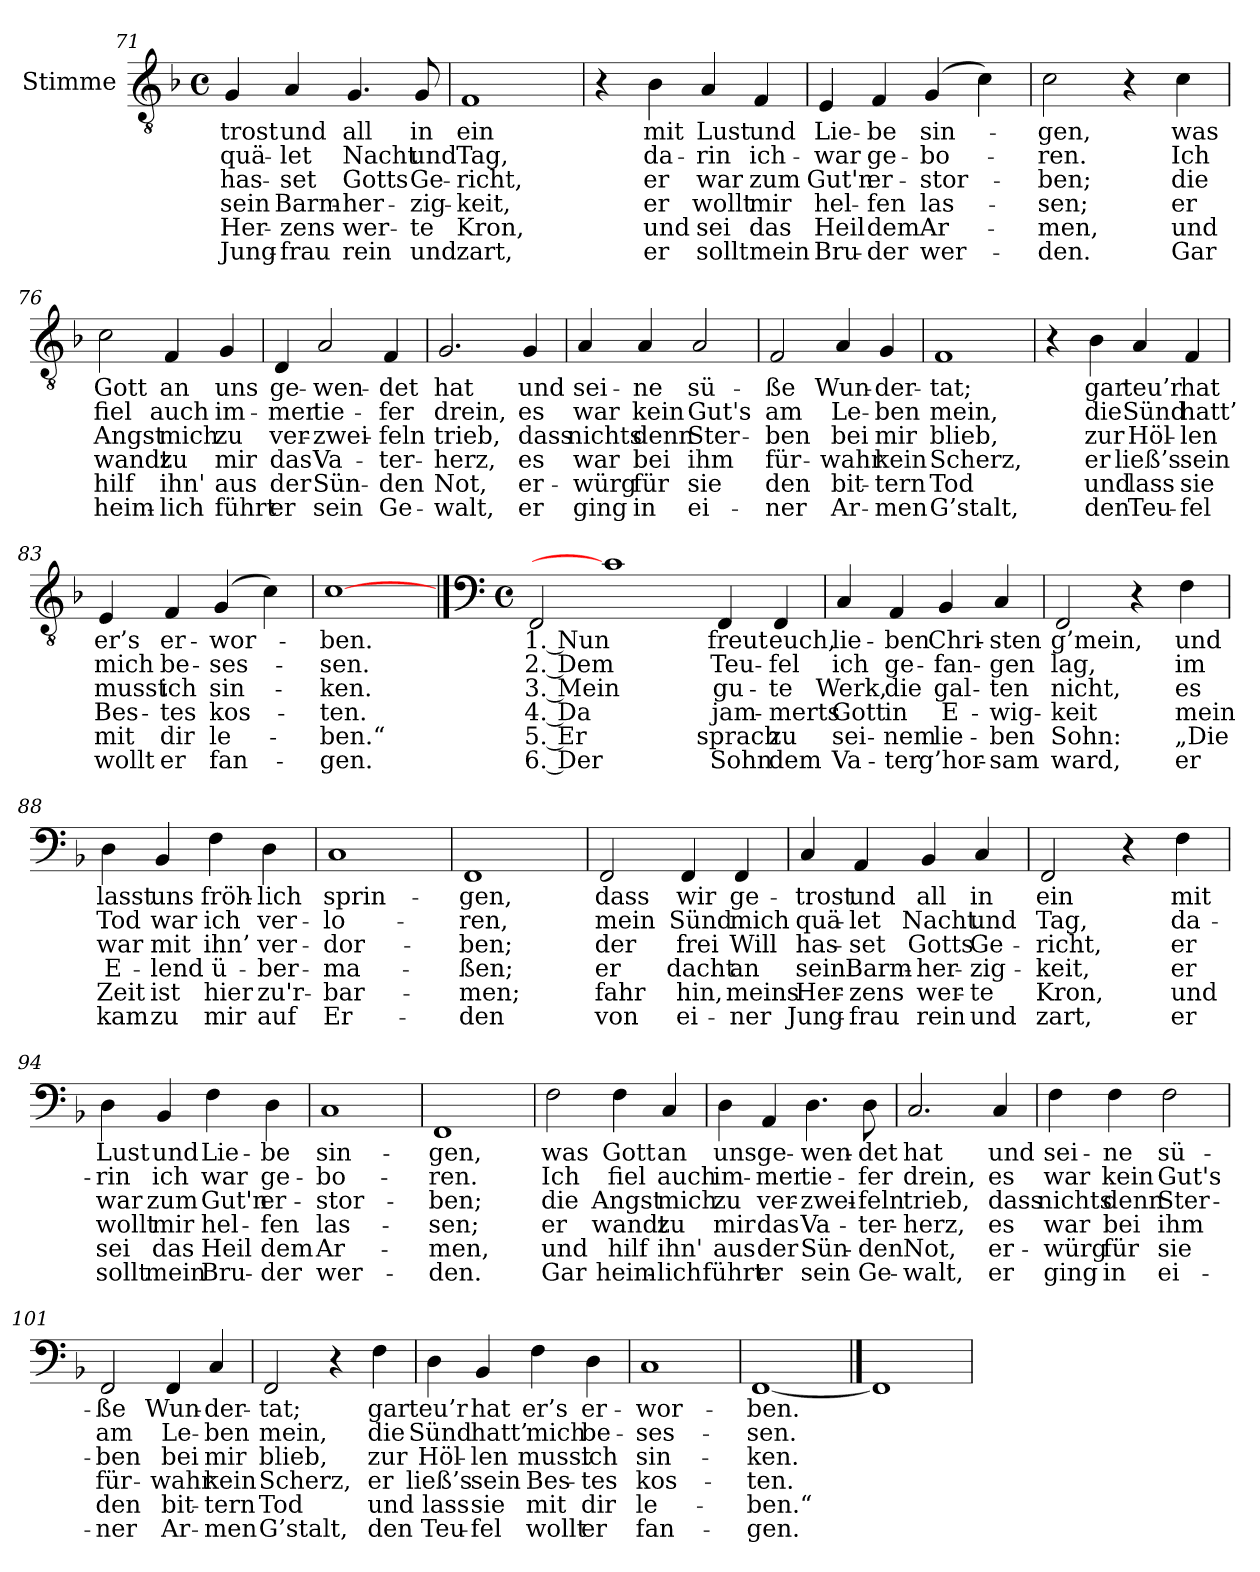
**kern	**text	**text	**text	**text	**text	**text
*part1	*part1	*part1	*part1	*part1	*part1	*part1
*staff1	*staff1	*staff1	*staff1	*staff1	*staff1	*staff1
*I"Stimme	*	*	*	*	*	*
*clefGv2	*	*	*	*	*	*
*k[b-]	*	*	*	*	*	*
*M4/4	*	*	*	*	*	*
*met(c)	*	*	*	*	*	*
=71	=71	=71	=71	=71	=71	=71
!	!LO:LY:b	!LO:LY:b	!LO:LY:b	!LO:LY:b	!LO:LY:b	!LO:LY:b
4G/	-trost	quä-	has-	sein	Her-	Jung-
!	!LO:LY:b	!LO:LY:b	!LO:LY:b	!LO:LY:b	!LO:LY:b	!LO:LY:b
4A/	und	-let	-set	Barm-	-zens	-frau
!	!LO:LY:b	!LO:LY:b	!LO:LY:b	!LO:LY:b	!LO:LY:b	!LO:LY:b
4.G/	all	Nacht	Gotts	-her-	wer-	rein
!	!LO:LY:b	!LO:LY:b	!LO:LY:b	!LO:LY:b	!LO:LY:b	!LO:LY:b
8G/	in	und	Ge-	-zig-	-te	und
=72	=72	=72	=72	=72	=72	=72
!	!LO:LY:b	!LO:LY:b	!LO:LY:b	!LO:LY:b	!LO:LY:b	!LO:LY:b
1F	ein	Tag,	-richt,	-keit,	Kron,	zart,
=73	=73	=73	=73	=73	=73	=73
4r	.	.	.	.	.	.
!	!LO:LY:b	!LO:LY:b	!LO:LY:b	!LO:LY:b	!LO:LY:b	!LO:LY:b
4B-\	mit	da-	er	er	und	er
!	!LO:LY:b	!LO:LY:b	!LO:LY:b	!LO:LY:b	!LO:LY:b	!LO:LY:b
4A/	Lust	-rin	war	wollt	sei	sollt
!	!LO:LY:b	!LO:LY:b	!LO:LY:b	!LO:LY:b	!LO:LY:b	!LO:LY:b
4F/	und	ich-	zum	mir	das	mein
!!LO:LB:g=z
=74	=74	=74	=74	=74	=74	=74
!	!LO:LY:b	!LO:LY:b	!LO:LY:b	!LO:LY:b	!LO:LY:b	!LO:LY:b
4E/	Lie-	-war	Gut'n	hel-	Heil	Bru-
!	!LO:LY:b	!LO:LY:b	!LO:LY:b	!LO:LY:b	!LO:LY:b	!LO:LY:b
4F/	-be	ge-	er-	-fen	dem	-der
!	!LO:LY:b	!LO:LY:b	!LO:LY:b	!LO:LY:b	!LO:LY:b	!LO:LY:b
(4G/	sin-	-bo-	-stor-	las-	Ar-	wer-
4c\)	.	.	.	.	.	.
=75	=75	=75	=75	=75	=75	=75
!	!LO:LY:b	!LO:LY:b	!LO:LY:b	!LO:LY:b	!LO:LY:b	!LO:LY:b
2c\	-gen,	-ren.	-ben;	-sen;	-men,	-den.
4r	.	.	.	.	.	.
!	!LO:LY:b	!LO:LY:b	!LO:LY:b	!LO:LY:b	!LO:LY:b	!LO:LY:b
4c\	was	Ich	die	er	und	Gar
=76	=76	=76	=76	=76	=76	=76
!	!LO:LY:b	!LO:LY:b	!LO:LY:b	!LO:LY:b	!LO:LY:b	!LO:LY:b
2c\	Gott	fiel	Angst	wandt	hilf	heim-
!	!LO:LY:b	!LO:LY:b	!LO:LY:b	!LO:LY:b	!LO:LY:b	!LO:LY:b
4F/	an	auch	mich	zu	ihn'	-lich
!	!LO:LY:b	!LO:LY:b	!LO:LY:b	!LO:LY:b	!LO:LY:b	!LO:LY:b
4G/	uns	im-	zu	mir	aus	führt
=77	=77	=77	=77	=77	=77	=77
!	!LO:LY:b	!LO:LY:b	!LO:LY:b	!LO:LY:b	!LO:LY:b	!LO:LY:b
4D/	ge-	-mer	ver-	das	der	er
!	!LO:LY:b	!LO:LY:b	!LO:LY:b	!LO:LY:b	!LO:LY:b	!LO:LY:b
2A/	-wen-	tie-	-zwei-	Va-	Sün-	sein
!	!LO:LY:b	!LO:LY:b	!LO:LY:b	!LO:LY:b	!LO:LY:b	!LO:LY:b
4F/	-det	-fer	-feln	-ter-	-den	Ge-
=78	=78	=78	=78	=78	=78	=78
!	!LO:LY:b	!LO:LY:b	!LO:LY:b	!LO:LY:b	!LO:LY:b	!LO:LY:b
2.G/	hat	drein,	trieb,	-herz,	Not,	-walt,
!	!LO:LY:b	!LO:LY:b	!LO:LY:b	!LO:LY:b	!LO:LY:b	!LO:LY:b
4G/	und	es	dass	es	er-	er
!!LO:LB:g=z
=79	=79	=79	=79	=79	=79	=79
!	!LO:LY:b	!LO:LY:b	!LO:LY:b	!LO:LY:b	!LO:LY:b	!LO:LY:b
4A/	sei-	war	nichts	war	-würg	ging
!	!LO:LY:b	!LO:LY:b	!LO:LY:b	!LO:LY:b	!LO:LY:b	!LO:LY:b
4A/	-ne	kein	denn	bei	für	in
!	!LO:LY:b	!LO:LY:b	!LO:LY:b	!LO:LY:b	!LO:LY:b	!LO:LY:b
2A/	sü-	Gut's	Ster-	ihm	sie	ei-
=80	=80	=80	=80	=80	=80	=80
!	!LO:LY:b	!LO:LY:b	!LO:LY:b	!LO:LY:b	!LO:LY:b	!LO:LY:b
2F/	-ße	am	-ben	für-	den	-ner
!	!LO:LY:b	!LO:LY:b	!LO:LY:b	!LO:LY:b	!LO:LY:b	!LO:LY:b
4A/	Wun-	Le-	bei	-wahr	bit-	Ar-
!	!LO:LY:b	!LO:LY:b	!LO:LY:b	!LO:LY:b	!LO:LY:b	!LO:LY:b
4G/	-der-	-ben	mir	kein	-tern	-men
=81	=81	=81	=81	=81	=81	=81
!	!LO:LY:b	!LO:LY:b	!LO:LY:b	!LO:LY:b	!LO:LY:b	!LO:LY:b
1F	-tat;	mein,	blieb,	Scherz,	Tod	G’stalt,
=82	=82	=82	=82	=82	=82	=82
4r	.	.	.	.	.	.
!	!LO:LY:b	!LO:LY:b	!LO:LY:b	!LO:LY:b	!LO:LY:b	!LO:LY:b
4B-\	gar	die	zur	er	und	den
!	!LO:LY:b	!LO:LY:b	!LO:LY:b	!LO:LY:b	!LO:LY:b	!LO:LY:b
4A/	teu’r	Sünd	Höl-	ließ’s	lass	Teu-
!	!LO:LY:b	!LO:LY:b	!LO:LY:b	!LO:LY:b	!LO:LY:b	!LO:LY:b
4F/	hat	hatt’	-len	sein	sie	-fel
=83	=83	=83	=83	=83	=83	=83
!	!LO:LY:b	!LO:LY:b	!LO:LY:b	!LO:LY:b	!LO:LY:b	!LO:LY:b
4E/	er’s	mich	musst	Bes-	mit	wollt
!	!LO:LY:b	!LO:LY:b	!LO:LY:b	!LO:LY:b	!LO:LY:b	!LO:LY:b
4F/	er-	be-	ich	-tes	dir	er
!	!LO:LY:b	!LO:LY:b	!LO:LY:b	!LO:LY:b	!LO:LY:b	!LO:LY:b
(4G/	-wor-	-ses-	sin-	kos-	le-	fan-
4c\)	.	.	.	.	.	.
=84	=84	=84	=84	=84	=84	=84
!	!LO:LY:b	!LO:LY:b	!LO:LY:b	!LO:LY:b	!LO:LY:b	!LO:LY:b
[1c	-ben.	-sen.	-ken.	-ten.	-ben.“	-gen.
!!LO:PB:g=z
==85	==85	==85	==85	==85	==85	==85
*clefF4	*	*	*	*	*	*
*M4/4	*	*	*	*	*	*
*met(c)	*	*	*	*	*	*
!	!LO:LY:b	!LO:LY:b	!LO:LY:b	!LO:LY:b	!LO:LY:b	!LO:LY:b
2FF/	1. Nun	2. Dem	3. Mein	4. Da	5. Er	6. Der
1c]	.	.	.	.	.	.
!	!LO:LY:b	!LO:LY:b	!LO:LY:b	!LO:LY:b	!LO:LY:b	!LO:LY:b
4FF/	freut	Teu-	gu-	jam-	sprach	Sohn
!	!LO:LY:b	!LO:LY:b	!LO:LY:b	!LO:LY:b	!LO:LY:b	!LO:LY:b
4FF/	euch,	-fel	-te	-merts	zu	dem
=86	=86	=86	=86	=86	=86	=86
!	!LO:LY:b	!LO:LY:b	!LO:LY:b	!LO:LY:b	!LO:LY:b	!LO:LY:b
4C/	lie-	ich	Werk,	Gott	sei-	Va-
!	!LO:LY:b	!LO:LY:b	!LO:LY:b	!LO:LY:b	!LO:LY:b	!LO:LY:b
4AA/	-ben	ge-	die	in	-nem	-ter
!	!LO:LY:b	!LO:LY:b	!LO:LY:b	!LO:LY:b	!LO:LY:b	!LO:LY:b
4BB-/	Chri-	-fan-	gal-	E-	lie-	g’hor-
!	!LO:LY:b	!LO:LY:b	!LO:LY:b	!LO:LY:b	!LO:LY:b	!LO:LY:b
4C/	-sten	-gen	-ten	-wig-	-ben	-sam
=87	=87	=87	=87	=87	=87	=87
!	!LO:LY:b	!LO:LY:b	!LO:LY:b	!LO:LY:b	!LO:LY:b	!LO:LY:b
2FF/	g’mein,	lag,	nicht,	-keit	Sohn:	ward,
4r	.	.	.	.	.	.
!	!LO:LY:b	!LO:LY:b	!LO:LY:b	!LO:LY:b	!LO:LY:b	!LO:LY:b
4F\	und	im	es	mein	„Die	er
=88	=88	=88	=88	=88	=88	=88
!	!LO:LY:b	!LO:LY:b	!LO:LY:b	!LO:LY:b	!LO:LY:b	!LO:LY:b
4D\	lasst	Tod	war	E-	Zeit	kam
!	!LO:LY:b	!LO:LY:b	!LO:LY:b	!LO:LY:b	!LO:LY:b	!LO:LY:b
4BB-/	uns	war	mit	-lend	ist	zu
!	!LO:LY:b	!LO:LY:b	!LO:LY:b	!LO:LY:b	!LO:LY:b	!LO:LY:b
4F\	fröh-	ich	ihn’	ü-	hier	mir
!	!LO:LY:b	!LO:LY:b	!LO:LY:b	!LO:LY:b	!LO:LY:b	!LO:LY:b
4D\	-lich	ver-	ver-	-ber-	zu'r-	auf
=89	=89	=89	=89	=89	=89	=89
!	!LO:LY:b	!LO:LY:b	!LO:LY:b	!LO:LY:b	!LO:LY:b	!LO:LY:b
1C	sprin-	-lo-	-dor-	-ma-	-bar-	Er-
!!LO:LB:g=z
=90	=90	=90	=90	=90	=90	=90
!	!LO:LY:b	!LO:LY:b	!LO:LY:b	!LO:LY:b	!LO:LY:b	!LO:LY:b
1FF	-gen,	-ren,	-ben;	-ßen;	-men;	-den
=91	=91	=91	=91	=91	=91	=91
!	!LO:LY:b	!LO:LY:b	!LO:LY:b	!LO:LY:b	!LO:LY:b	!LO:LY:b
2FF/	dass	mein	der	er	fahr	von
!	!LO:LY:b	!LO:LY:b	!LO:LY:b	!LO:LY:b	!LO:LY:b	!LO:LY:b
4FF/	wir	Sünd	frei	dacht	hin,	ei-
!	!LO:LY:b	!LO:LY:b	!LO:LY:b	!LO:LY:b	!LO:LY:b	!LO:LY:b
4FF/	ge-	mich	Will	an	meins	-ner
=92	=92	=92	=92	=92	=92	=92
!	!LO:LY:b	!LO:LY:b	!LO:LY:b	!LO:LY:b	!LO:LY:b	!LO:LY:b
4C/	-trost	quä-	has-	sein	Her-	Jung-
!	!LO:LY:b	!LO:LY:b	!LO:LY:b	!LO:LY:b	!LO:LY:b	!LO:LY:b
4AA/	und	-let	-set	Barm-	-zens	-frau
!	!LO:LY:b	!LO:LY:b	!LO:LY:b	!LO:LY:b	!LO:LY:b	!LO:LY:b
4BB-/	all	Nacht	Gotts	-her-	wer-	rein
!	!LO:LY:b	!LO:LY:b	!LO:LY:b	!LO:LY:b	!LO:LY:b	!LO:LY:b
4C/	in	und	Ge-	-zig-	-te	und
=93	=93	=93	=93	=93	=93	=93
!	!LO:LY:b	!LO:LY:b	!LO:LY:b	!LO:LY:b	!LO:LY:b	!LO:LY:b
2FF/	ein	Tag,	-richt,	-keit,	Kron,	zart,
4r	.	.	.	.	.	.
!	!LO:LY:b	!LO:LY:b	!LO:LY:b	!LO:LY:b	!LO:LY:b	!LO:LY:b
4F\	mit	da-	er	er	und	er
=94	=94	=94	=94	=94	=94	=94
!	!LO:LY:b	!LO:LY:b	!LO:LY:b	!LO:LY:b	!LO:LY:b	!LO:LY:b
4D\	Lust	-rin	war	wollt	sei	sollt
!	!LO:LY:b	!LO:LY:b	!LO:LY:b	!LO:LY:b	!LO:LY:b	!LO:LY:b
4BB-/	und	ich	zum	mir	das	mein
!	!LO:LY:b	!LO:LY:b	!LO:LY:b	!LO:LY:b	!LO:LY:b	!LO:LY:b
4F\	Lie-	war	Gut'n	hel-	Heil	Bru-
!	!LO:LY:b	!LO:LY:b	!LO:LY:b	!LO:LY:b	!LO:LY:b	!LO:LY:b
4D\	-be	ge-	er-	-fen	dem	-der
!!LO:LB:g=z
=95	=95	=95	=95	=95	=95	=95
!	!LO:LY:b	!LO:LY:b	!LO:LY:b	!LO:LY:b	!LO:LY:b	!LO:LY:b
1C	sin-	-bo-	-stor-	las-	Ar-	wer-
=96	=96	=96	=96	=96	=96	=96
!	!LO:LY:b	!LO:LY:b	!LO:LY:b	!LO:LY:b	!LO:LY:b	!LO:LY:b
1FF	-gen,	-ren.	-ben;	-sen;	-men,	-den.
=97	=97	=97	=97	=97	=97	=97
!	!LO:LY:b	!LO:LY:b	!LO:LY:b	!LO:LY:b	!LO:LY:b	!LO:LY:b
2F\	was	Ich	die	er	und	Gar
!	!LO:LY:b	!LO:LY:b	!LO:LY:b	!LO:LY:b	!LO:LY:b	!LO:LY:b
4F\	Gott	fiel	Angst	wandt	hilf	heim-
!	!LO:LY:b	!LO:LY:b	!LO:LY:b	!LO:LY:b	!LO:LY:b	!LO:LY:b
4C/	an	auch	mich	zu	ihn'	-lich
=98	=98	=98	=98	=98	=98	=98
!	!LO:LY:b	!LO:LY:b	!LO:LY:b	!LO:LY:b	!LO:LY:b	!LO:LY:b
4D\	uns	im-	zu	mir	aus	führt
!	!LO:LY:b	!LO:LY:b	!LO:LY:b	!LO:LY:b	!LO:LY:b	!LO:LY:b
4AA/	ge-	-mer	ver-	das	der	er
!	!LO:LY:b	!LO:LY:b	!LO:LY:b	!LO:LY:b	!LO:LY:b	!LO:LY:b
4.D\	-wen-	tie-	-zwei-	Va-	Sün-	sein
!	!LO:LY:b	!LO:LY:b	!LO:LY:b	!LO:LY:b	!LO:LY:b	!LO:LY:b
8D\	-det	-fer	-feln	-ter-	-den	Ge-
=99	=99	=99	=99	=99	=99	=99
!	!LO:LY:b	!LO:LY:b	!LO:LY:b	!LO:LY:b	!LO:LY:b	!LO:LY:b
2.C/	hat	drein,	trieb,	-herz,	Not,	-walt,
!	!LO:LY:b	!LO:LY:b	!LO:LY:b	!LO:LY:b	!LO:LY:b	!LO:LY:b
4C/	und	es	dass	es	er-	er
=100	=100	=100	=100	=100	=100	=100
!	!LO:LY:b	!LO:LY:b	!LO:LY:b	!LO:LY:b	!LO:LY:b	!LO:LY:b
4F\	sei-	war	nichts	war	-würg	ging
!	!LO:LY:b	!LO:LY:b	!LO:LY:b	!LO:LY:b	!LO:LY:b	!LO:LY:b
4F\	-ne	kein	denn	bei	für	in
!	!LO:LY:b	!LO:LY:b	!LO:LY:b	!LO:LY:b	!LO:LY:b	!LO:LY:b
2F\	sü-	Gut's	Ster-	ihm	sie	ei-
!!LO:LB:g=z
=101	=101	=101	=101	=101	=101	=101
!	!LO:LY:b	!LO:LY:b	!LO:LY:b	!LO:LY:b	!LO:LY:b	!LO:LY:b
2FF/	-ße	am	-ben	für-	den	-ner
!	!LO:LY:b	!LO:LY:b	!LO:LY:b	!LO:LY:b	!LO:LY:b	!LO:LY:b
4FF/	Wun-	Le-	bei	-wahr	bit-	Ar-
!	!LO:LY:b	!LO:LY:b	!LO:LY:b	!LO:LY:b	!LO:LY:b	!LO:LY:b
4C/	-der-	-ben	mir	kein	-tern	-men
=102	=102	=102	=102	=102	=102	=102
!	!LO:LY:b	!LO:LY:b	!LO:LY:b	!LO:LY:b	!LO:LY:b	!LO:LY:b
2FF/	-tat;	mein,	blieb,	Scherz,	Tod	G’stalt,
4r	.	.	.	.	.	.
!	!LO:LY:b	!LO:LY:b	!LO:LY:b	!LO:LY:b	!LO:LY:b	!LO:LY:b
4F\	gar	die	zur	er	und	den
=103	=103	=103	=103	=103	=103	=103
!	!LO:LY:b	!LO:LY:b	!LO:LY:b	!LO:LY:b	!LO:LY:b	!LO:LY:b
4D\	teu’r	Sünd	Höl-	ließ’s	lass	Teu-
!	!LO:LY:b	!LO:LY:b	!LO:LY:b	!LO:LY:b	!LO:LY:b	!LO:LY:b
4BB-/	hat	hatt’	-len	sein	sie	-fel
!	!LO:LY:b	!LO:LY:b	!LO:LY:b	!LO:LY:b	!LO:LY:b	!LO:LY:b
4F\	er’s	mich	musst	Bes-	mit	wollt
!	!LO:LY:b	!LO:LY:b	!LO:LY:b	!LO:LY:b	!LO:LY:b	!LO:LY:b
4D\	er-	be-	ich	-tes	dir	er
=104	=104	=104	=104	=104	=104	=104
!	!LO:LY:b	!LO:LY:b	!LO:LY:b	!LO:LY:b	!LO:LY:b	!LO:LY:b
1C	-wor-	-ses-	sin-	kos-	le-	fan-
=105	=105	=105	=105	=105	=105	=105
!	!LO:LY:b	!LO:LY:b	!LO:LY:b	!LO:LY:b	!LO:LY:b	!LO:LY:b
[1FF	-ben.	-sen.	-ken.	-ten.	-ben.“	-gen.
==106	==106	==106	==106	==106	==106	==106
1FF]	.	.	.	.	.	.
=	=	=	=	=	=	=
*-	*-	*-	*-	*-	*-	*-
